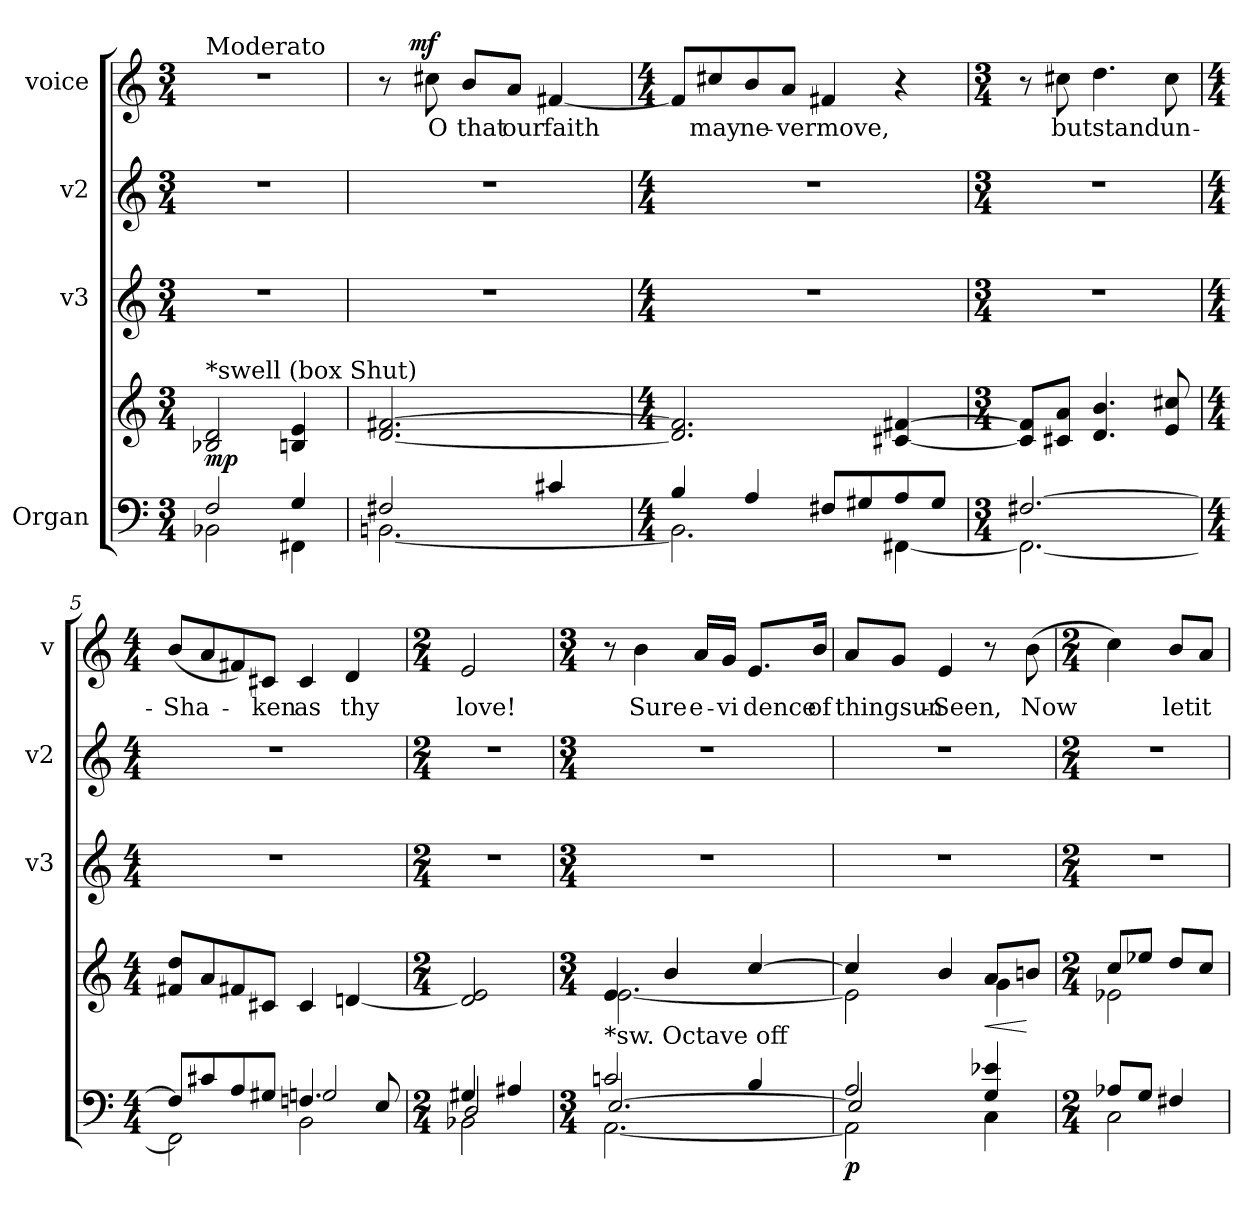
**kern	**kern	**dynam	**kern	**kern	**kern	**text	**dynam
*part4	*part4	*part4	*part3	*part2	*part1	*part1	*part1
*staff5	*staff4	*staff4/5	*staff3	*staff2	*staff1	*staff1	*staff1
*I"Organ	*	*	*I"v3	*I"v2	*I"voice	*	*
*	*	*	*I'v3	*I'v2	*I'v	*	*
*clefF4	*clefG2	*	*clefG2	*clefG2	*clefG2	*	*
*k[]	*k[]	*	*k[]	*k[]	*k[]	*	*
*C:	*C:	*	*C:	*C:	*C:	*	*
*M3/4	*M3/4	*	*M3/4	*M3/4	*M3/4	*	*
=1	=1	=1	=1	=1	=1	=1	=1
*^	*	*	*	*	*	*	*
!	!	!	!	!	!	!LO:TX:a:t=Moderato	!	!
!	!	!LO:TX:a:t=*swell (box Shut)	!	!	!	!	!	!
!	!	!	!LO:DY:b	!	!	!LO:N:vis=1	!	!
2F/	2BB-X\	2B-X/ 2d/	mp	2.r	2.r	2.r	.	.
4G/	4FF#X\	4Bn/ 4e/	.	.	.	.	.	.
=2	=2	=2	=2	=2	=2	=2	=2	=2
*	*	*	*	*	*	*^	*	*
2F#X/	[<2.BBn\	[<2.d/ [>2.f#X/	.	2.r	2.r	8r	16.ryy	.	.
!	!	!	!	!	!	!	!	!	!LO:DY:a
.	.	.	.	.	.	.	2ryy	.	mf
!	!	!	!	!	!	!	!	!LO:LY:b	!
.	.	.	.	.	.	8cc#X\	.	O	.
!	!	!	!	!	!	!	!	!LO:LY:b	!
.	.	.	.	.	.	8b/L	.	that	.
!	!	!	!	!	!	!	!	!LO:LY:b	!
.	.	.	.	.	.	8a/J	.	our	.
!	!	!	!	!	!	!	!	!LO:LY:b	!
4c#X/	.	.	.	.	.	[<4f#X/	.	faith	.
.	.	.	.	.	.	.	8ryy	.	.
.	.	.	.	.	.	.	32ryy	.	.
*	*	*	*	*	*	*v	*v	*	*
=3	=3	=3	=3	=3	=3	=3	=3	=3
*M4/4	*	*M4/4	*	*M4/4	*M4/4	*M4/4	*	*
4B/	2.BB\]	2.d/] 2.f#/]	.	1r	1r	8f#/L]	.	.
!	!	!	!	!	!	!	!LO:LY:b	!
.	.	.	.	.	.	8cc#X/	may	.
!	!	!	!	!	!	!	!LO:LY:b	!
4A/	.	.	.	.	.	8b/	ne-	.
!	!	!	!	!	!	!	!LO:LY:b	!
.	.	.	.	.	.	8a/J	-ver	.
!	!	!	!	!	!	!	!LO:LY:b	!
8F#X/L	.	.	.	.	.	4f#X/	move,	.
8G#X/	.	.	.	.	.	.	.	.
8A/	[<4FF#X\	[<4c#X/ [>4f#X/	.	.	.	4r	.	.
8G#/J	.	.	.	.	.	.	.	.
=4	=4	=4	=4	=4	=4	=4	=4	=4
*M3/4	*	*M3/4	*	*M3/4	*M3/4	*M3/4	*	*
[<2.F#X/	2.FF#\_	8c#/] 8f#/]L	.	2.r	2.r	8r	.	.
!	!	!	!	!	!	!	!LO:LY:b	!
.	.	8c#X/ 8a/J	.	.	.	8cc#X\	butstand	.
.	.	4.d/ 4.b/	.	.	.	4.dd\	.	.
!	!	!	!	!	!	!	!LO:LY:b	!
.	.	8e/ 8cc#X/	.	.	.	8cc#\	un-	.
*v	*v	*	*	*	*	*	*	*
!!LO:LB:g=z
=5	=5	=5	=5	=5	=5	=5	=5
*M4/4	*M4/4	*	*M4/4	*M4/4	*M4/4	*	*
*^	*	*	*	*	*	*	*
*	*^	*	*	*	*	*	*	*
!	!	!	!	!	!	!	!	!LO:LY:b	!
8F#/L]	2FF#\]	2ryy	8f#X/ 8dd/L	.	1r	1r	(<8b/L	-Sha-	.
8c#X/	.	.	8a/	.	.	.	8a/	.	.
8A/	.	.	8f#X/	.	.	.	8f#X/)	.	.
!	!	!	!	!	!	!	!	!LO:LY:b	!
8G#X/J	.	.	8c#X/J	.	.	.	8c#X/J	-ken	.
!	!	!	!	!	!	!	!	!LO:LY:b	!
4.Fn/	2BB\	2Gn/	4c#/	.	.	.	4c#/	as	.
!	!	!	!	!	!	!	!	!LO:LY:b	!
.	.	.	[<4dn/	.	.	.	4d/	thy	.
8E/	.	.	.	.	.	.	.	.	.
=6	=6	=6	=6	=6	=6	=6	=6	=6	=6
*M2/4	*	*	*M2/4	*	*M2/4	*M2/4	*M2/4	*	*
!	!	!	!	!	!	!	!	!LO:LY:b	!
4G#X/	2BB-X\	2D/	2d/] 2e/	.	2r	2r	2e/	love!	.
4A#X/	.	.	.	.	.	.	.	.	.
=7	=7	=7	=7	=7	=7	=7	=7	=7	=7
*M3/4	*	*	*M3/4	*	*M3/4	*M3/4	*M3/4	*	*
*	*	*	*^	*	*	*	*	*	*
!LO:TX:a:t=*sw. Octave off	!	!	!	!	!	!	!	!	!	!
2cn/	[<2.AA\	[<2.E/	4e/	[<2.e\	.	2.r	2.r	8r	.	.
!	!	!	!	!	!	!	!	!	!LO:LY:b	!
.	.	.	.	.	.	.	.	4b\	Sure	.
.	.	.	4b/	.	.	.	.	.	.	.
!	!	!	!	!	!	!	!	!	!LO:LY:b	!
.	.	.	.	.	.	.	.	16a/LL	e-	.
!	!	!	!	!	!	!	!	!	!LO:LY:b	!
.	.	.	.	.	.	.	.	16g/JJ	-vi	.
!	!	!	!	!	!	!	!	!	!LO:LY:b	!
4B/	.	.	[>4cc/	.	.	.	.	8.e/L	dence	.
!	!	!	!	!	!	!	!	!	!LO:LY:b	!
.	.	.	.	.	.	.	.	16b/Jk	of	.
=8	=8	=8	=8	=8	=8	=8	=8	=8	=8	=8
!	!	!	!	!	!LO:DY:b=2	!	!	!	!LO:LY:b	!
2A/	2AA\]	2E/]	4cc/]	2e\]	p	2.r	2.r	8a/L	thingsun-	.
.	.	.	.	.	.	.	.	8g/J	.	.
!	!	!	!	!	!	!	!	!	!LO:LY:b	!
.	.	.	4b/	.	.	.	.	4e/	-Seen,	.
!	!	!	!	!	!LO:HP:b	!	!	!	!	!
4G/ 4e-X/	4C\	4ryy	8a/L	4g\	<	.	.	8r	.	.
!	!	!	!	!	!	!	!	!	!LO:LY:b	!
.	.	.	8bn/J	.	[	.	.	(>8b\	Now	.
*v	*v	*v	*	*	*	*	*	*	*	*
!!LO:LB:g=z
=9	=9	=9	=9	=9	=9	=9	=9	=9
*M2/4	*M2/4	*	*	*M2/4	*M2/4	*M2/4	*	*
*^	*	*	*	*	*	*	*	*
8A-X/L	2C\	8cc/L	2e-X\	.	2r	2r	4cc\)	.	.
8G/J	.	8ee-X/J	.	.	.	.	.	.	.
!	!	!	!	!	!	!	!	!LO:LY:b	!
4F#X/	.	8dd/L	.	.	.	.	8b/L	let	.
!	!	!	!	!	!	!	!	!LO:LY:b	!
.	.	8cc/J	.	.	.	.	8a/J	it	.
*v	*v	*	*	*	*	*	*	*	*
*	*v	*v	*	*	*	*	*	*
=	=	=	=	=	=	=	=
*-	*-	*-	*-	*-	*-	*-	*-
